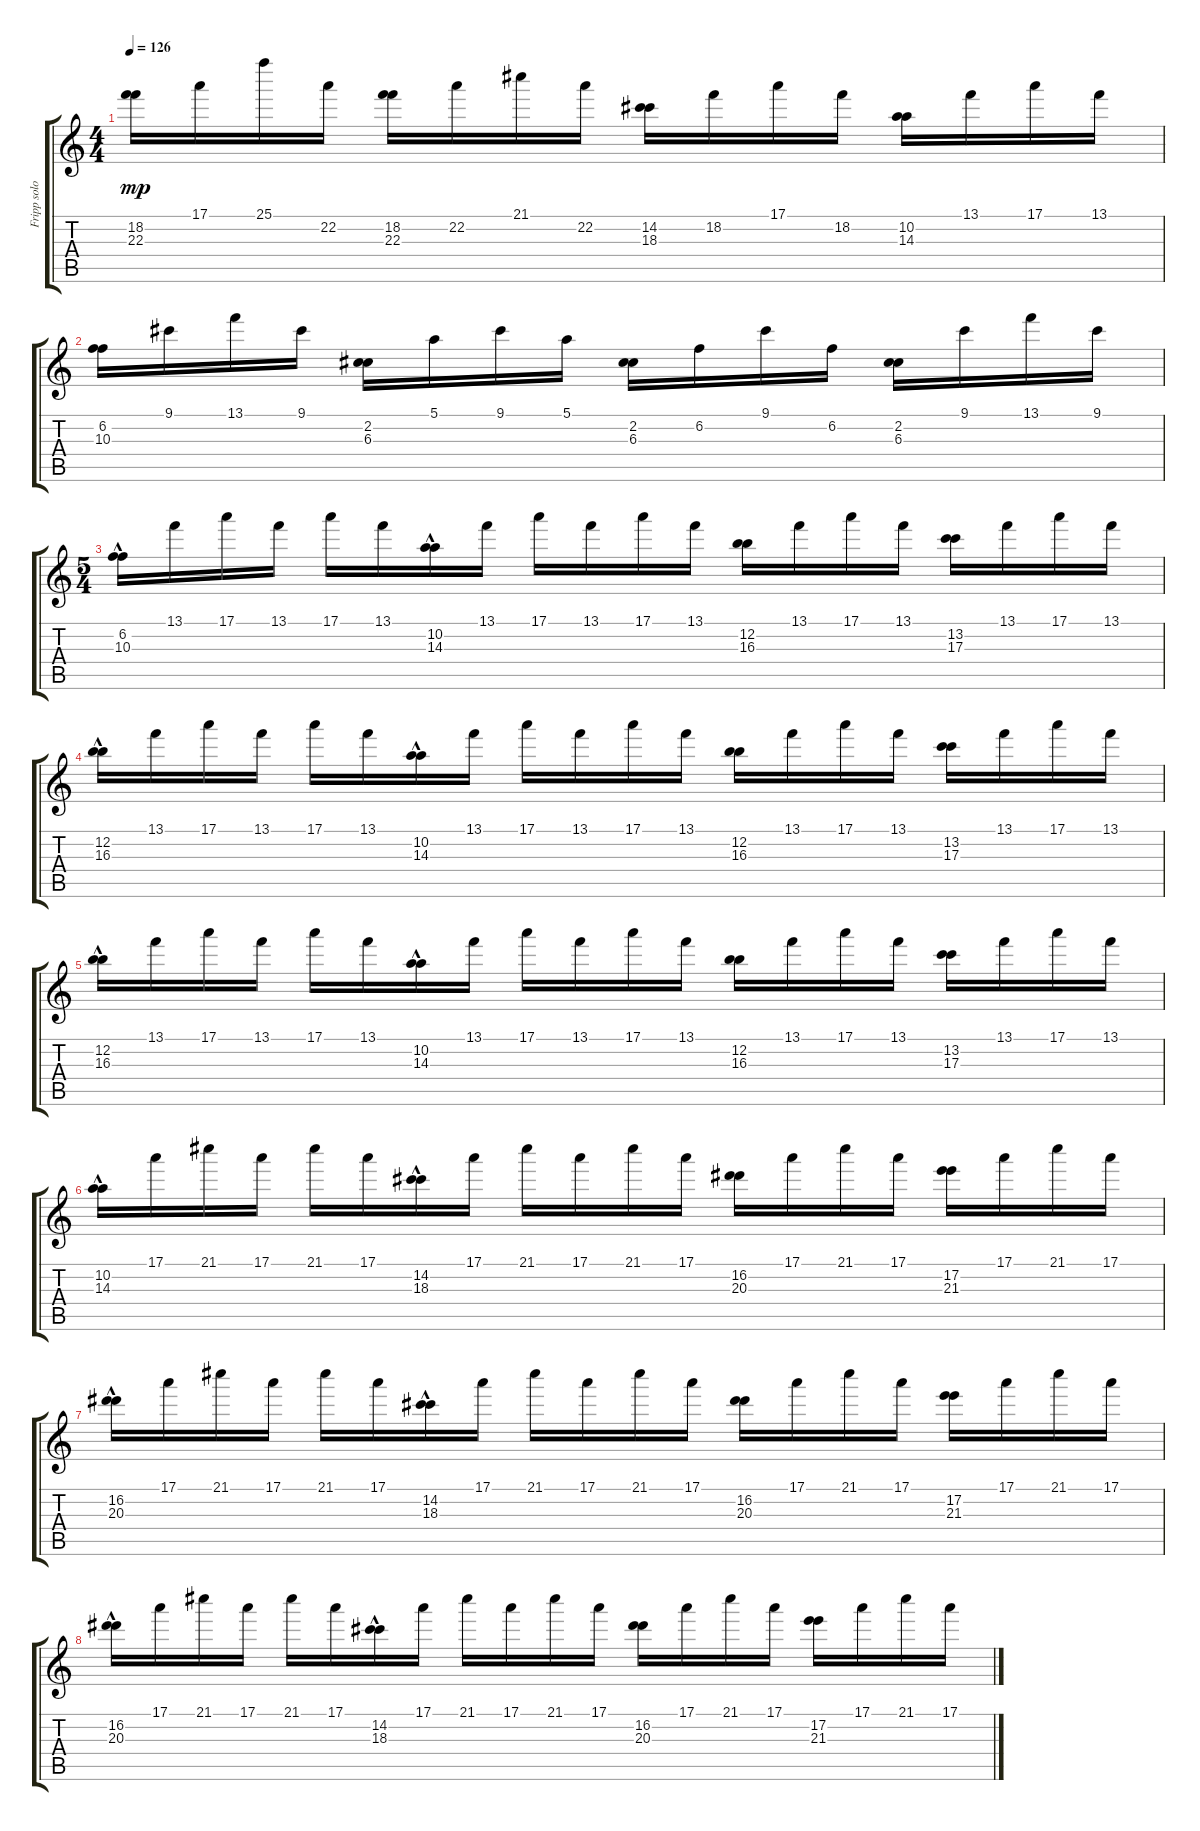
\track ("Fripp solo" "Fripp solo") {instrument acousticguitarsteel}
\staff {score tabs}
\tuning (E4 B3 G3 D3 A2 E2) {hide}
\ts (4 4)
\tempo 126
\clef g2
\ks c
(18.2 22.3).16{dy mp} 17.1.16 25.1.16 22.2.16 (18.2 22.3).16 22.2.16 21.1.16 22.2.16 (14.2 18.3).16 18.2.16 17.1.16 18.2.16 (10.2 14.3).16 13.1.16 17.1.16 13.1.16 |
(6.2 10.3).16 9.1.16 13.1.16 9.1.16 (2.2 6.3).16 5.1.16 9.1.16 5.1.16 (2.2 6.3).16 6.2.16 9.1.16 6.2.16 (2.2 6.3).16 9.1.16 13.1.16 9.1.16 |
\ts (5 4)
(6.2{hac} 10.3{hac}).16 13.1.16 17.1.16 13.1.16 17.1.16 13.1.16 (10.2{hac} 14.3{hac}).16 13.1.16 17.1.16 13.1.16 17.1.16 13.1.16 (12.2 16.3).16 13.1.16 17.1.16 13.1.16 (13.2 17.3).16 13.1.16 17.1.16 13.1.16 |
(12.2{hac} 16.3{hac}).16 13.1.16 17.1.16 13.1.16 17.1.16 13.1.16 (10.2{hac} 14.3{hac}).16 13.1.16 17.1.16 13.1.16 17.1.16 13.1.16 (12.2 16.3).16 13.1.16 17.1.16 13.1.16 (13.2 17.3).16 13.1.16 17.1.16 13.1.16 |
(12.2{hac} 16.3{hac}).16 13.1.16 17.1.16 13.1.16 17.1.16 13.1.16 (10.2{hac} 14.3{hac}).16 13.1.16 17.1.16 13.1.16 17.1.16 13.1.16 (12.2 16.3).16 13.1.16 17.1.16 13.1.16 (13.2 17.3).16 13.1.16 17.1.16 13.1.16 |
(10.2{hac} 14.3{hac}).16 17.1.16 21.1.16 17.1.16 21.1.16 17.1.16 (14.2{hac} 18.3{hac}).16 17.1.16 21.1.16 17.1.16 21.1.16 17.1.16 (16.2 20.3).16 17.1.16 21.1.16 17.1.16 (17.2 21.3).16 17.1.16 21.1.16 17.1.16 |
(16.2{hac} 20.3{hac}).16 17.1.16 21.1.16 17.1.16 21.1.16 17.1.16 (14.2{hac} 18.3{hac}).16 17.1.16 21.1.16 17.1.16 21.1.16 17.1.16 (16.2 20.3).16 17.1.16 21.1.16 17.1.16 (17.2 21.3).16 17.1.16 21.1.16 17.1.16 |
(16.2{hac} 20.3{hac}).16 17.1.16 21.1.16 17.1.16 21.1.16 17.1.16 (14.2{hac} 18.3{hac}).16 17.1.16 21.1.16 17.1.16 21.1.16 17.1.16 (16.2 20.3).16 17.1.16 21.1.16 17.1.16 (17.2 21.3).16 17.1.16 21.1.16 17.1.16
